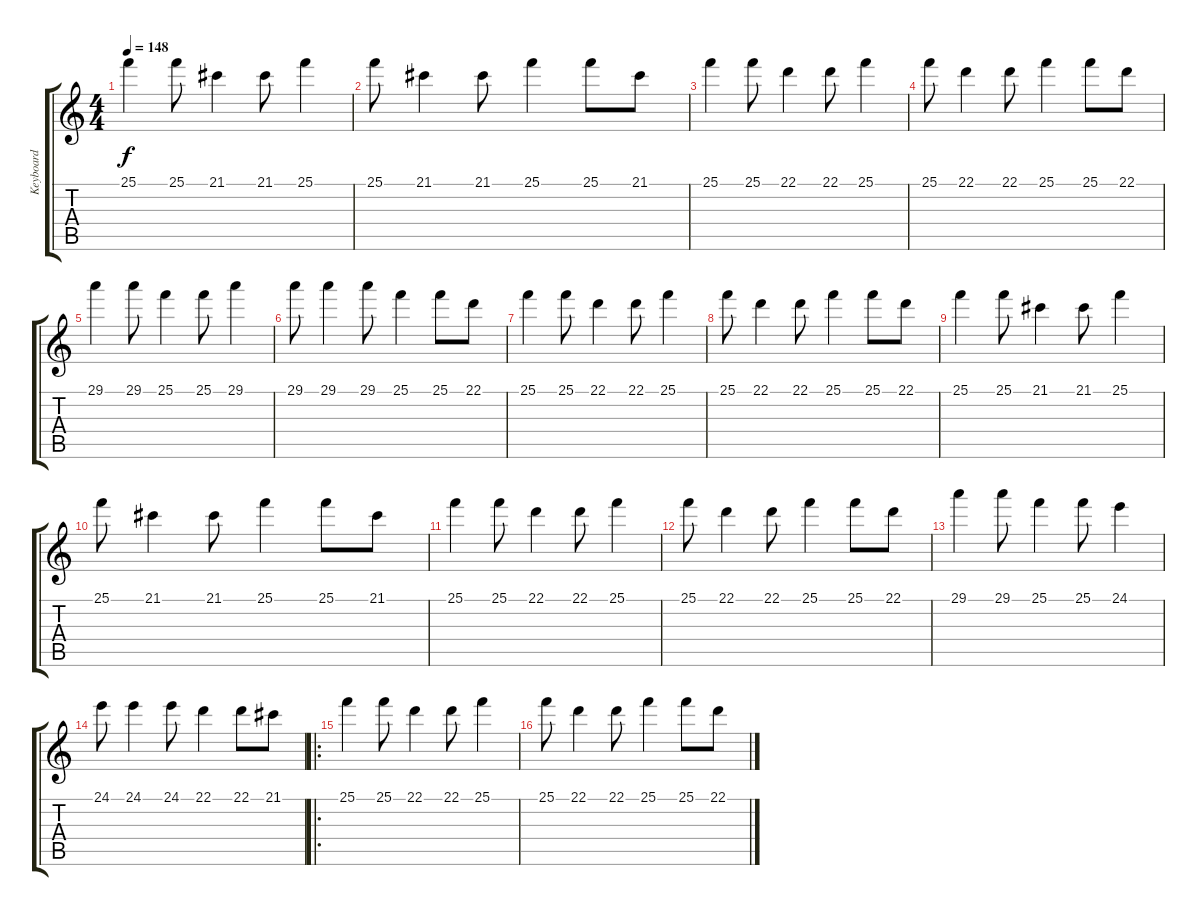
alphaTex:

\track ("Keyboard" "Keyboard") {instrument stringensemble1}
\staff {score tabs}
\tuning (E4 B3 G3 D3 A2 E2) {hide}
\ts (4 4)
\tempo 148
\clef g2
\ks c
25.1.4{dy f} 25.1.8 21.1.4 21.1.8 25.1.4 |
25.1.8 21.1.4 21.1.8 25.1.4 25.1.8 21.1.8 |
25.1.4 25.1.8 22.1.4 22.1.8 25.1.4 |
25.1.8 22.1.4 22.1.8 25.1.4 25.1.8 22.1.8 |
29.1.4 29.1.8 25.1.4 25.1.8 29.1.4 |
29.1.8 29.1.4 29.1.8 25.1.4 25.1.8 22.1.8 |
25.1.4 25.1.8 22.1.4 22.1.8 25.1.4 |
25.1.8 22.1.4 22.1.8 25.1.4 25.1.8 22.1.8 |
25.1.4 25.1.8 21.1.4 21.1.8 25.1.4 |
25.1.8 21.1.4 21.1.8 25.1.4 25.1.8 21.1.8 |
25.1.4 25.1.8 22.1.4 22.1.8 25.1.4 |
25.1.8 22.1.4 22.1.8 25.1.4 25.1.8 22.1.8 |
29.1.4 29.1.8 25.1.4 25.1.8 24.1.4 |
24.1.8 24.1.4 24.1.8 22.1.4 22.1.8 21.1.8 |
\ro
25.1.4 25.1.8 22.1.4 22.1.8 25.1.4 |
25.1.8 22.1.4 22.1.8 25.1.4 25.1.8 22.1.8
